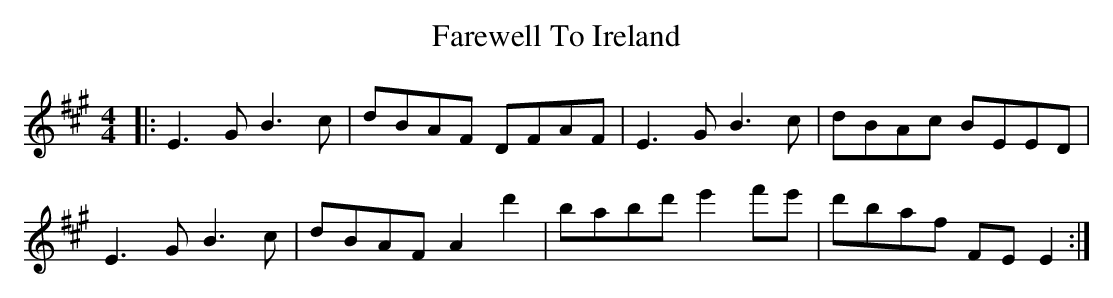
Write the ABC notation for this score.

X:1
T: Farewell To Ireland
M: 4/4
L: 1/8
K: Emix
|:E3 G B3 c|dBAF DFAF|E3 G B3 c|dBAc BEED|
E3 G B3 c|dBAF A2 d'2|babd' e'2 f'e'|d'baf FE E2:|
